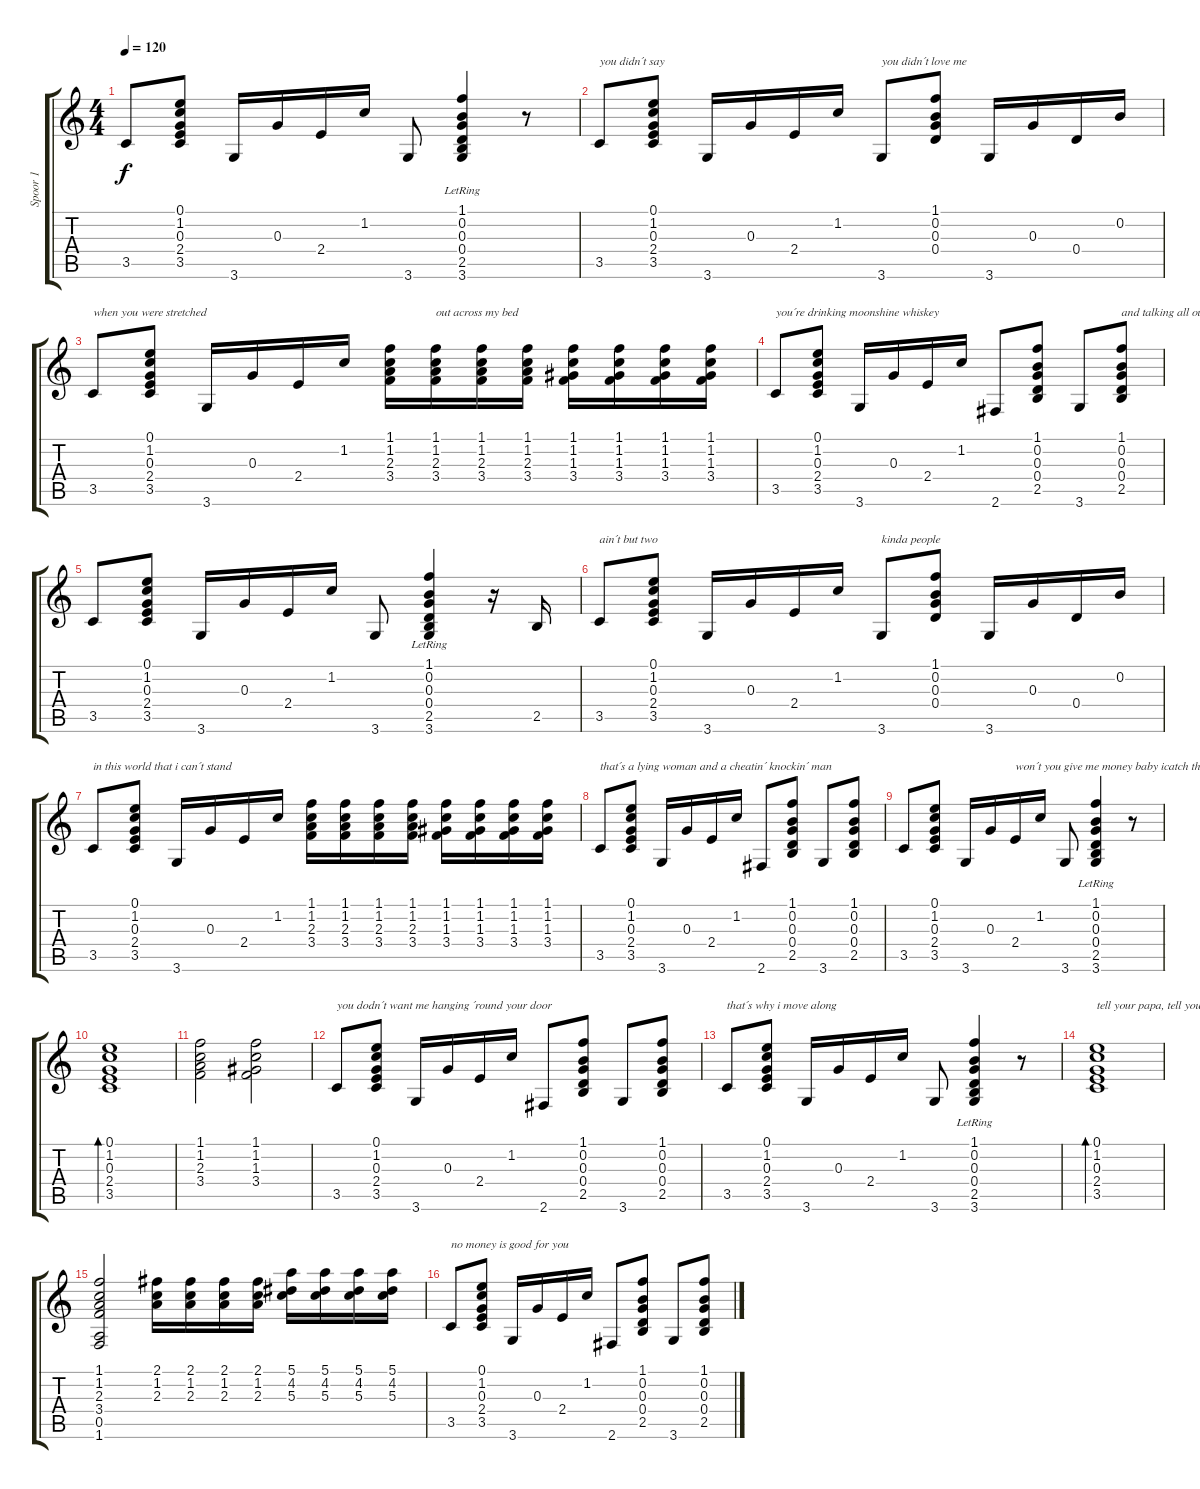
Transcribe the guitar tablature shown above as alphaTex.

\track ("Spoor 1" "Spoor 1") {instrument banjo}
\staff {score tabs}
\tuning (E4 B3 G3 D3 A2 E2) {hide}
\displaytranspose 12
\ts (4 4)
\tempo 120
\clef g2
\ks c
3.5.8{dy f} (0.1 1.2 0.3 2.4 3.5).8 3.6.16 0.3.16 2.4.16 1.2.16 3.6.8 (1.1 0.2{lr} 0.3 0.4 2.5 3.6).4 r.8 |
3.5.8{txt "you didn´t say"} (0.1 1.2 0.3 2.4 3.5).8 3.6.16 0.3.16 2.4.16 1.2.16 3.6.8{txt "you didn´t love me"} (1.1 0.2 0.3 0.4).8 3.6.16 0.3.16 0.4.16 0.2.16 |
3.5.8{txt "when you were stretched"} (0.1 1.2 0.3 2.4 3.5).8 3.6.16 0.3.16 2.4.16 1.2.16 (1.1 1.2 2.3 3.4).16 (1.1 1.2 2.3 3.4).16{txt "out across my bed"} (1.1 1.2 2.3 3.4).16 (1.1 1.2 2.3 3.4).16 (1.1 1.2 1.3 3.4).16 (1.1 1.2 1.3 3.4).16 (1.1 1.2 1.3 3.4).16 (1.1 1.2 1.3 3.4).16 |
3.5.8{txt "you´re drinking moonshine whiskey"} (0.1 1.2 0.3 2.4 3.5).8 3.6.16 0.3.16 2.4.16 1.2.16 2.6.8 (1.1 0.2 0.3 0.4 2.5).8 3.6.8 (1.1 0.2 0.3 0.4 2.5).8{txt "and talking all outta your head"} |
3.5.8 (0.1 1.2 0.3 2.4 3.5).8 3.6.16 0.3.16 2.4.16 1.2.16 3.6.8 (1.1 0.2{lr} 0.3 0.4 2.5 3.6).4 r.16 2.5.16 |
3.5.8{txt "ain´t but two"} (0.1 1.2 0.3 2.4 3.5).8 3.6.16 0.3.16 2.4.16 1.2.16 3.6.8{txt "kinda people"} (1.1 0.2 0.3 0.4).8 3.6.16 0.3.16 0.4.16 0.2.16 |
3.5.8{txt "in this world that i can´t stand"} (0.1 1.2 0.3 2.4 3.5).8 3.6.16 0.3.16 2.4.16 1.2.16 (1.1 1.2 2.3 3.4).16 (1.1 1.2 2.3 3.4).16 (1.1 1.2 2.3 3.4).16 (1.1 1.2 2.3 3.4).16 (1.1 1.2 1.3 3.4).16 (1.1 1.2 1.3 3.4).16 (1.1 1.2 1.3 3.4).16 (1.1 1.2 1.3 3.4).16 |
3.5.8{txt "that´s a lying woman and a cheatin´ knockin´ man"} (0.1 1.2 0.3 2.4 3.5).8 3.6.16 0.3.16 2.4.16 1.2.16 2.6.8 (1.1 0.2 0.3 0.4 2.5).8 3.6.8 (1.1 0.2 0.3 0.4 2.5).8 |
3.5.8 (0.1 1.2 0.3 2.4 3.5).8 3.6.16 0.3.16 2.4.16{txt "won´t you give me money baby icatch the train + g"} 1.2.16 3.6.8 (1.1 0.2{lr} 0.3 0.4 2.5 3.6).4 r.8 |
(0.1 1.2 0.3 2.4 3.5).1{bd 240} |
(1.1 1.2 2.3 3.4).2 (1.1 1.2 1.3 3.4).2 |
3.5.8{txt "you dodn´t want me hanging ´round your door"} (0.1 1.2 0.3 2.4 3.5).8 3.6.16 0.3.16 2.4.16 1.2.16 2.6.8 (1.1 0.2 0.3 0.4 2.5).8 3.6.8 (1.1 0.2 0.3 0.4 2.5).8 |
3.5.8{txt "that´s why i move along"} (0.1 1.2 0.3 2.4 3.5).8 3.6.16 0.3.16 2.4.16 1.2.16 3.6.8 (1.1 0.2{lr} 0.3 0.4 2.5 3.6).4 r.8 |
(0.1 1.2 0.3 2.4 3.5).1{bd 240 txt "tell your papa, tell your mama, tell your sister 2"} |
(1.1 1.2 2.3 3.4 0.5 1.6).2 (2.1 1.2 2.3).16 (2.1 1.2 2.3).16 (2.1 1.2 2.3).16 (2.1 1.2 2.3).16 (5.1 4.2 5.3).16 (5.1 4.2 5.3).16 (5.1 4.2 5.3).16 (5.1 4.2 5.3).16 |
3.5.8{txt "no money is good for you"} (0.1 1.2 0.3 2.4 3.5).8 3.6.16 0.3.16 2.4.16 1.2.16 2.6.8 (1.1 0.2 0.3 0.4 2.5).8 3.6.8 (1.1 0.2 0.3 0.4 2.5).8
